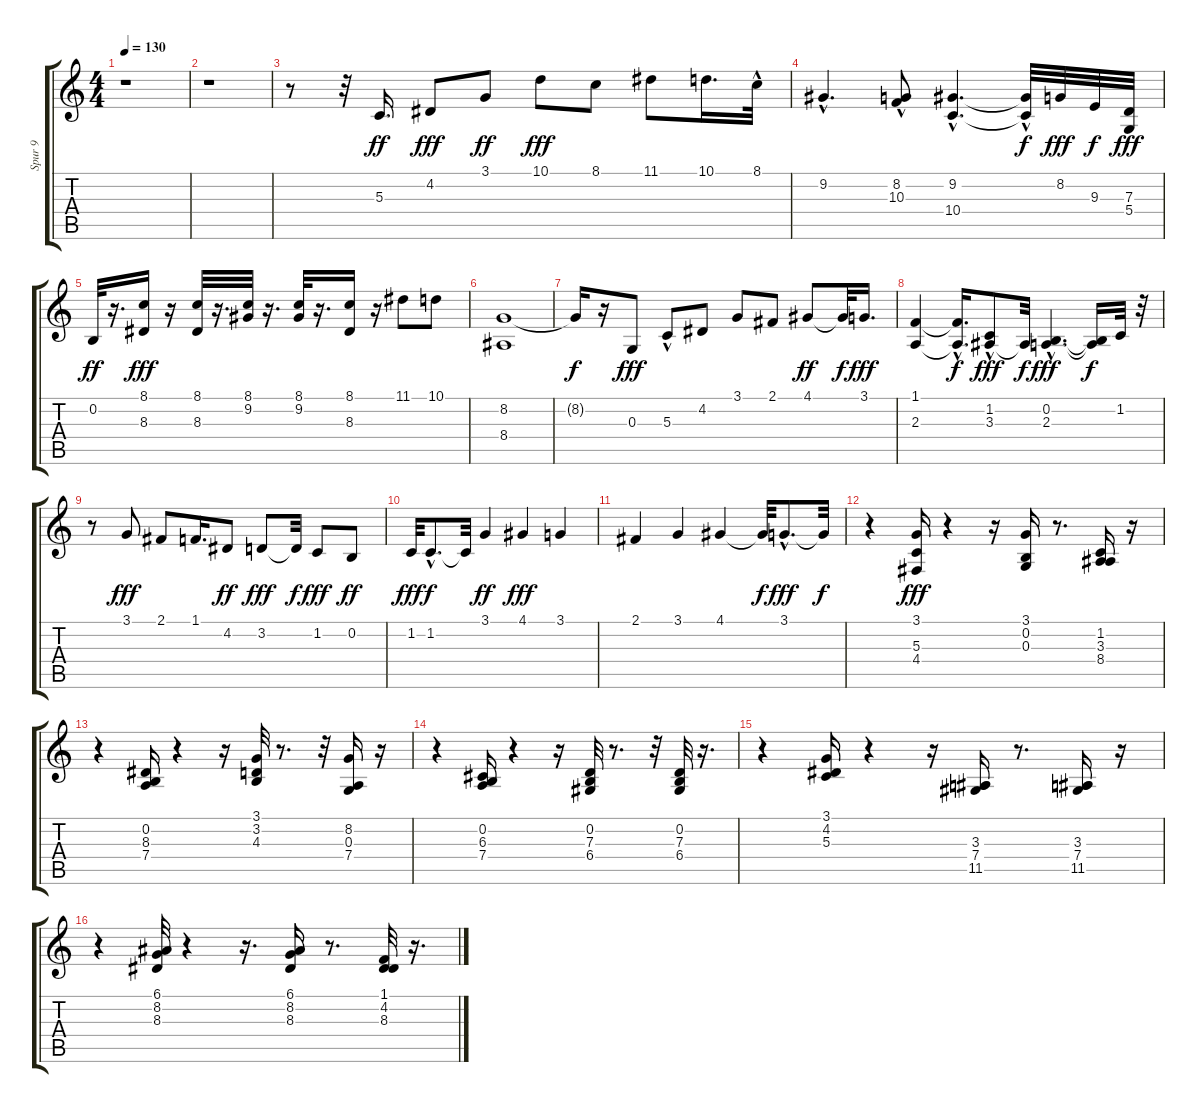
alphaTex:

\track ("Spur 9" "Spur 9") {instrument accordion}
\staff {score tabs}
\tuning (E4 B3 G3 D3 A2 E2) {hide}
\ts (4 4)
\tempo 130
\clef g2
\ks c
r.1{dy ff instrument accordion} |
r.1 |
r.8 r.32 5.3.16{d balance 8 instrument accordion} 4.2.8{dy fff} 3.1.8{dy ff} 10.1.8{dy fff} 8.1.8 11.1.8 10.1.16{d} 8.1{hac}.32 |
9.2{hac}.4{d} (8.2{hac} 10.3).8 (9.2{hac} 10.4{hac}).4{d} (9.2{t} 10.4{hac t}).32{dy f} 8.2.32{dy fff} 9.3.32{dy f} (7.3 5.4).32{dy fff} |
0.2.32{dy ff} r.16{d} (8.1 8.3).16{dy fff} r.16 (8.1 8.3).32 r.16{d} (8.1 9.2).32 r.16{d} (8.1 9.2).32 r.16{d} (8.1 8.3).16 r.16 11.1.8 10.1.8 |
(8.2 8.4).1 |
8.2{t}.16{dy f} r.16 0.3.8{dy fff} 5.3{hac}.8 4.2.8 3.1.8 2.1.8 4.1.8{dy ff} 4.1{t}.32{dy f} 3.1.16{d dy fff} |
(1.1 2.3).4 (1.1{t} 2.3{hac t}).16{d dy f} (1.2{hac} 3.3).8{dy fff} 3.3{t}.32{dy f} (0.2{hac} 2.3{hac}).4{d dy fff} (0.2{t} 2.3{t}).16{dy f} 1.2.32 r.32 |
r.8 3.1.8{dy fff} 2.1.8 1.1.16{d} 4.2.8{dy ff} 3.2.8{dy fff} 3.2{t}.32{dy f} 1.2.8{dy fff} 0.2.8{dy ff} |
1.2.32{dy fff} 1.2{hac}.8{d dy f} 1.2{t}.32 3.1.4{dy ff} 4.1.4{dy fff} 3.1.4 |
2.1.4 3.1.4 4.1.4 4.1{t}.32{dy f} 3.1{hac}.8{d dy fff} 3.1{t}.32{dy f} |
r.4 (3.1 5.3 4.4).16{dy fff balance 0} r.4 r.16 (3.1 0.2 0.3).16{balance 16} r.8{d} (1.2 3.3 8.4).16{balance 0} r.16 |
r.4 (0.2 8.3 7.4).16 r.4 r.16 (3.1 3.2 4.3).32{balance 16} r.8{d} r.32 (8.2 0.3 7.4).16{balance 0} r.16 |
r.4 (0.2 6.3 7.4).16 r.4 r.16 (0.2 7.3 6.4).32{balance 16} r.8{d} r.32 (0.2 7.3 6.4).32{balance 0} r.16{d} |
r.4 (3.1 4.2 5.3).16 r.4 r.16 (3.3 7.4 11.5).16{balance 16} r.8{d} (3.3 7.4 11.5).16{balance 0} r.16 |
r.4 (6.1 8.2 8.3).32 r.4 r.16{d} (6.1 8.2 8.3).16{balance 16} r.8{d} (1.1 4.2 8.3).32{balance 0} r.16{d}
